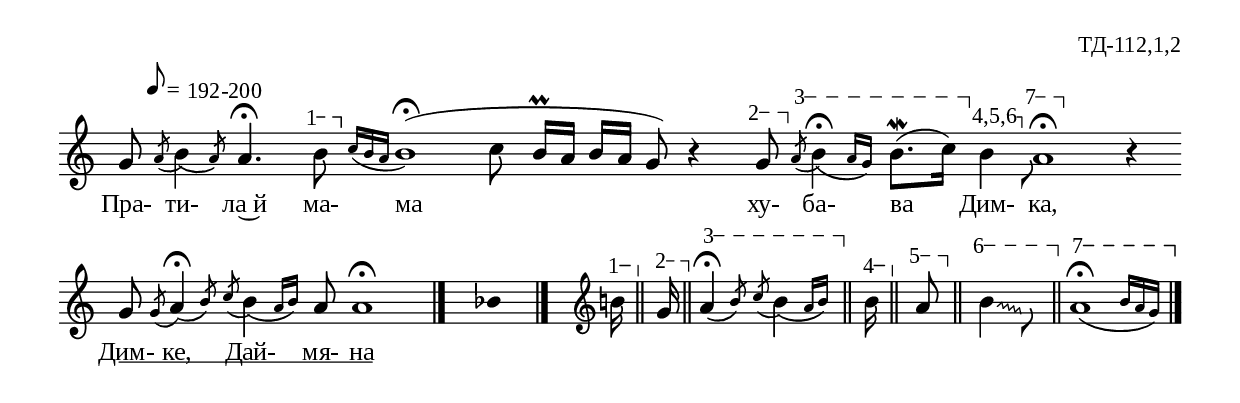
%{
TD_112_1_02
%}

\include "td-preamble.ly"
\include "Rhythm_marks.ly"

\score {
\relative c'' {
%\tempo 8 = 176
%\time 5/16
\override Score.RehearsalMark #'self-alignment-X = #LEFT
\once \override Score.RehearsalMark #'X-offset = #8
  \rhythmMarkA \rhyMarkDdot #"192-200"
\cadenzaOn
\override Glissando #'style = #'zigzag
\phrasingSlurDown
g8 \acciaccatura a \afterGrace b4\( { \stdB a8\) \stdE } a4.\fermata 
\varA
s8\startTextSpan b8\stopTextSpan 
\acciaccatura { c16[ b a] } b1\fermata( c8 b16\prall[ a] b[ a] g8) r4
\varB
s8\startTextSpan g8\stopTextSpan 
\varC
\acciaccatura a\startTextSpan \afterGrace b4\fermata\( { a16[ g]\) } 
b8.\mordent[( c16\stopTextSpan]) 
\bar ""
\varDEF
s8\startTextSpan \noteFi b8\stopTextSpan \bar ""
\varG
s8\startTextSpan a1\stopTextSpan\fermata \bar ""
r4 \bar "" g8 \acciaccatura g \afterGrace a4\fermata\( { \stdB b8\) \stdE } \bar ""
\acciaccatura c \afterGrace b4\( { a16[ b]\) } a8 a1\fermata
 \bar "|." 
s4 \fixB bes! \fixC
 \bar "|." 
s16 \clef treble
\varA
s16\startTextSpan b\stopTextSpan \bar "||"
\varB
s16\startTextSpan g\stopTextSpan \bar "||"
\varC
\afterGrace a4\startTextSpan\fermata\( { \stdB b8\) \stdE } 
\acciaccatura c8 \afterGrace b4\( { a16[ b\stopTextSpan]\) } \bar "||"
\varD
s16\startTextSpan b\stopTextSpan \bar "||"
\varE
s8\startTextSpan a8\stopTextSpan \bar "||"
\varF
s8\startTextSpan \noteFi b8\glissando \hideNotes g64\stopTextSpan\noBeam \unHideNotes \bar "||" 
\varG
\afterGrace a1\startTextSpan\fermata\( { b16[ a g\stopTextSpan]\) }
 \bar "|."  
}
\addlyrics { Пра- ти- ла~й ма- ма ху- ба- ва Дим- ка, 
Дим- \startTextSpan ке, Дай- мя- на \stopTextSpan }
%
\layout {
     \context { 
	    \Staff \remove "Time_signature_engraver" } 
  indent = #0
  line-width = 190\mm
  ragged-right=##f
\context {
      \Lyrics
      \consists "Text_spanner_engraver"
      \override TextSpanner #'direction = #DOWN
      \override TextSpanner #'style = #'line    
      \override TextSpanner #'outside-staff-priority = ##f
      \override TextSpanner #'padding = #0.2 % sets the distance of the line from the lyrics
      \override TextSpanner #'bound-details =
      #`((left . ((Y . 0)
                  (padding . 0)
                  (attach-dir . ,LEFT)))
         (left-broken . ((end-on-note . #t)))
         (right . ((Y . 0)
                   (padding . 0)
                   (attach-dir . ,RIGHT))))
    }
  
}
%
\midi { 
	\context {
		\Score
		tempoWholesPerMinute = #(ly:make-moment 196 8)
		}
	}
}
%
\header{
  opus = "ТД-112,1,2"
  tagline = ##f
}


